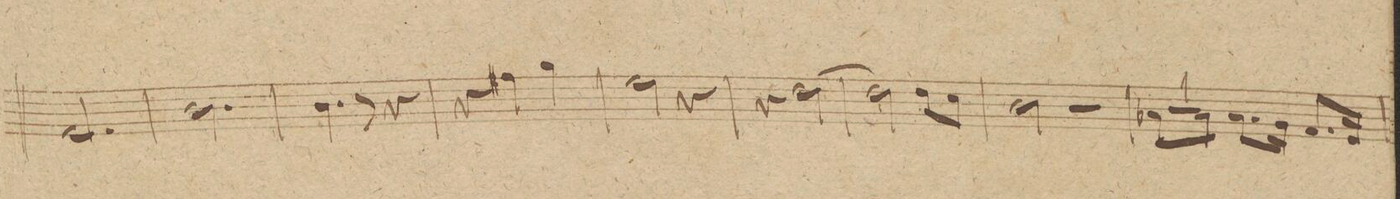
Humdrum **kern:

**kern	**dynam
*I"Alto Viola.	*
*clefC3	*
*k[]	*
*met(c|)	*
*M3/4	*
2.G/	.
=84	=84
2.c\	.
=85	=85
4.c\	.
8r	.
4r	.
=86	=86
4r	.
4g#X\	.
4a\	.
=87	=87
2f\	.
4r	.
=88	=88
4r	.
[2e\	.
=89	=89
2e\]	.
8e\L	.
8d\J	.
=90	=90
2c\	.
4r	.
=91	=91
*^	*
2.r	8B-X\L	.
.	8B-\J	.
.	8.B-\L	.
.	16A\Jk	.
.	8.G/L	.
.	16F/Jk	.
*v	*v	*
=92	=92
*-	*-
